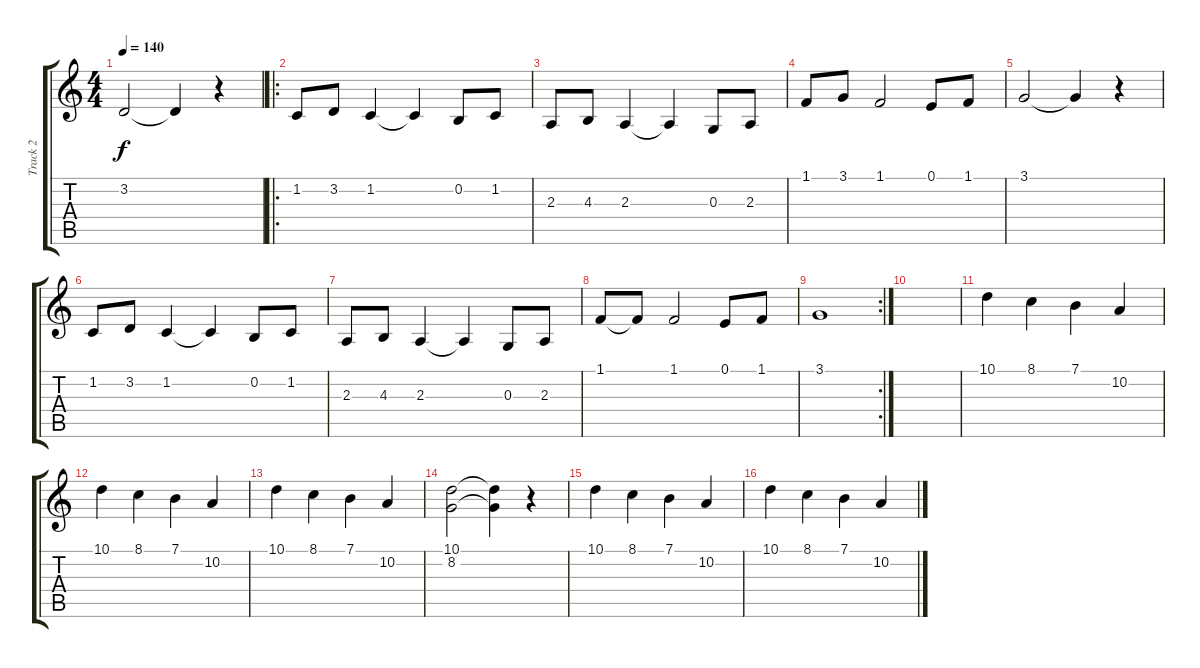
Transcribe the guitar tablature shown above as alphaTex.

\track ("Track 2" "Track 2") {instrument lead2sawtooth}
\staff {score tabs}
\tuning (E4 B3 G3 D3 A2 E2) {hide}
\ts (4 4)
\tempo 140
\clef g2
\ks c
3.2.2{dy f} 3.2{t}.4 r.4 |
\ro
1.2.8 3.2.8 1.2.4 1.2{t}.4 0.2.8 1.2.8 |
2.3.8 4.3.8 2.3.4 2.3{t}.4 0.3.8 2.3.8 |
1.1.8 3.1.8 1.1.2 0.1.8 1.1.8 |
3.1.2 3.1{t}.4 r.4 |
1.2.8 3.2.8 1.2.4 1.2{t}.4 0.2.8 1.2.8 |
2.3.8 4.3.8 2.3.4 2.3{t}.4 0.3.8 2.3.8 |
1.1.8 1.1{t}.8 1.1.2 0.1.8 1.1.8 |
\rc 2
3.1.1 |
|
10.1.4 8.1.4 7.1.4 10.2.4 |
10.1.4 8.1.4 7.1.4 10.2.4 |
10.1.4 8.1.4 7.1.4 10.2.4 |
(10.1 8.2).2 (10.1{t} 8.2{t}).4 r.4 |
10.1.4 8.1.4 7.1.4 10.2.4 |
10.1.4 8.1.4 7.1.4 10.2.4
